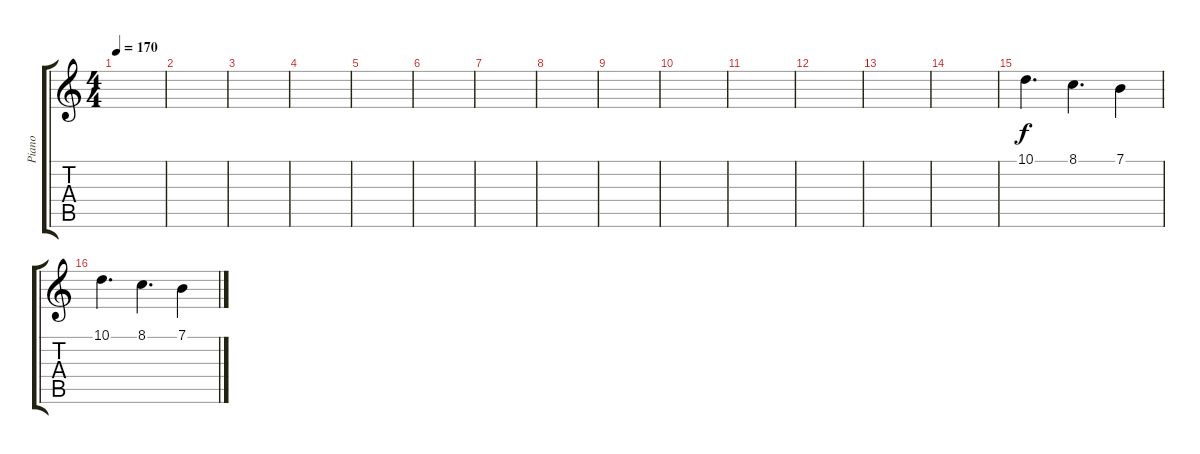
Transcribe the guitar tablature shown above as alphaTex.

\track ("Piano" "Piano") {instrument acousticgrandpiano}
\staff {score tabs}
\tuning (E4 B3 G3 D3 A2 E2) {hide}
\ts (4 4)
\tempo 170
\clef g2
\ks c
|
|
|
|
|
|
|
|
|
|
|
|
|
|
10.1.4{d} 8.1.4{d} 7.1.4 |
10.1.4{d} 8.1.4{d} 7.1.4
